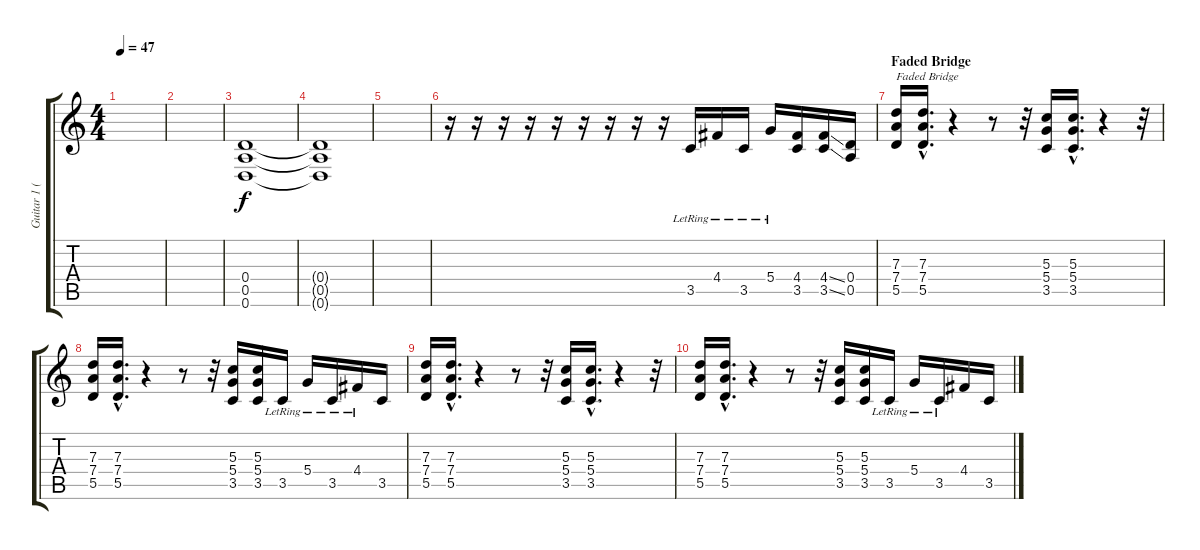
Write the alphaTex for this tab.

\track ("Guitar 1 (Dropped D)" "Guitar 1 (") {instrument distortionguitar}
\staff {score tabs}
\tuning (E4 B3 G3 D3 A2 D2) {hide}
\ts (4 4)
\tempo 47
\clef g2
\ks c
|
|
(0.4 0.5 0.6).1{volume 0} |
(0.4{t} 0.5{t} 0.6{t}).1 |
|
r.16 r.16 r.16 r.16 r.16 r.16 r.16 r.16 r.16 3.5{lr}.16 4.4{lr}.16 3.5{lr}.16 5.4{lr}.16 (4.4 3.5).16 (4.4{ss} 3.5{ss}).16 (0.4 0.5).16 |
\section ("" "Faded Bridge")
(7.3 7.4 5.5).16{txt "Faded Bridge"} (7.3{hac} 7.4{hac} 5.5{hac}).16{d} r.4 r.8 r.32 (5.3 5.4 3.5).16 (5.3{hac} 5.4{hac} 3.5{hac}).16{d} r.4 r.32 |
(7.3 7.4 5.5).16{volume 0} (7.3{hac} 7.4{hac} 5.5{hac}).16{d} r.4 r.8 r.32 (5.3 5.4 3.5).16 (5.3 5.4 3.5).16 3.5{lr}.16 5.4{lr}.16 3.5{lr}.16 4.4{lr}.16 3.5.16 |
(7.3 7.4 5.5).16 (7.3{hac} 7.4{hac} 5.5{hac}).16{d} r.4 r.8 r.32 (5.3 5.4 3.5).16 (5.3{hac} 5.4{hac} 3.5{hac}).16{d} r.4 r.32 |
(7.3 7.4 5.5).16 (7.3{hac} 7.4{hac} 5.5{hac}).16{d} r.4 r.8 r.32 (5.3 5.4 3.5).16 (5.3 5.4 3.5).16 3.5{lr}.16 5.4{lr}.16 3.5{lr}.16 4.4.16 3.5.16
